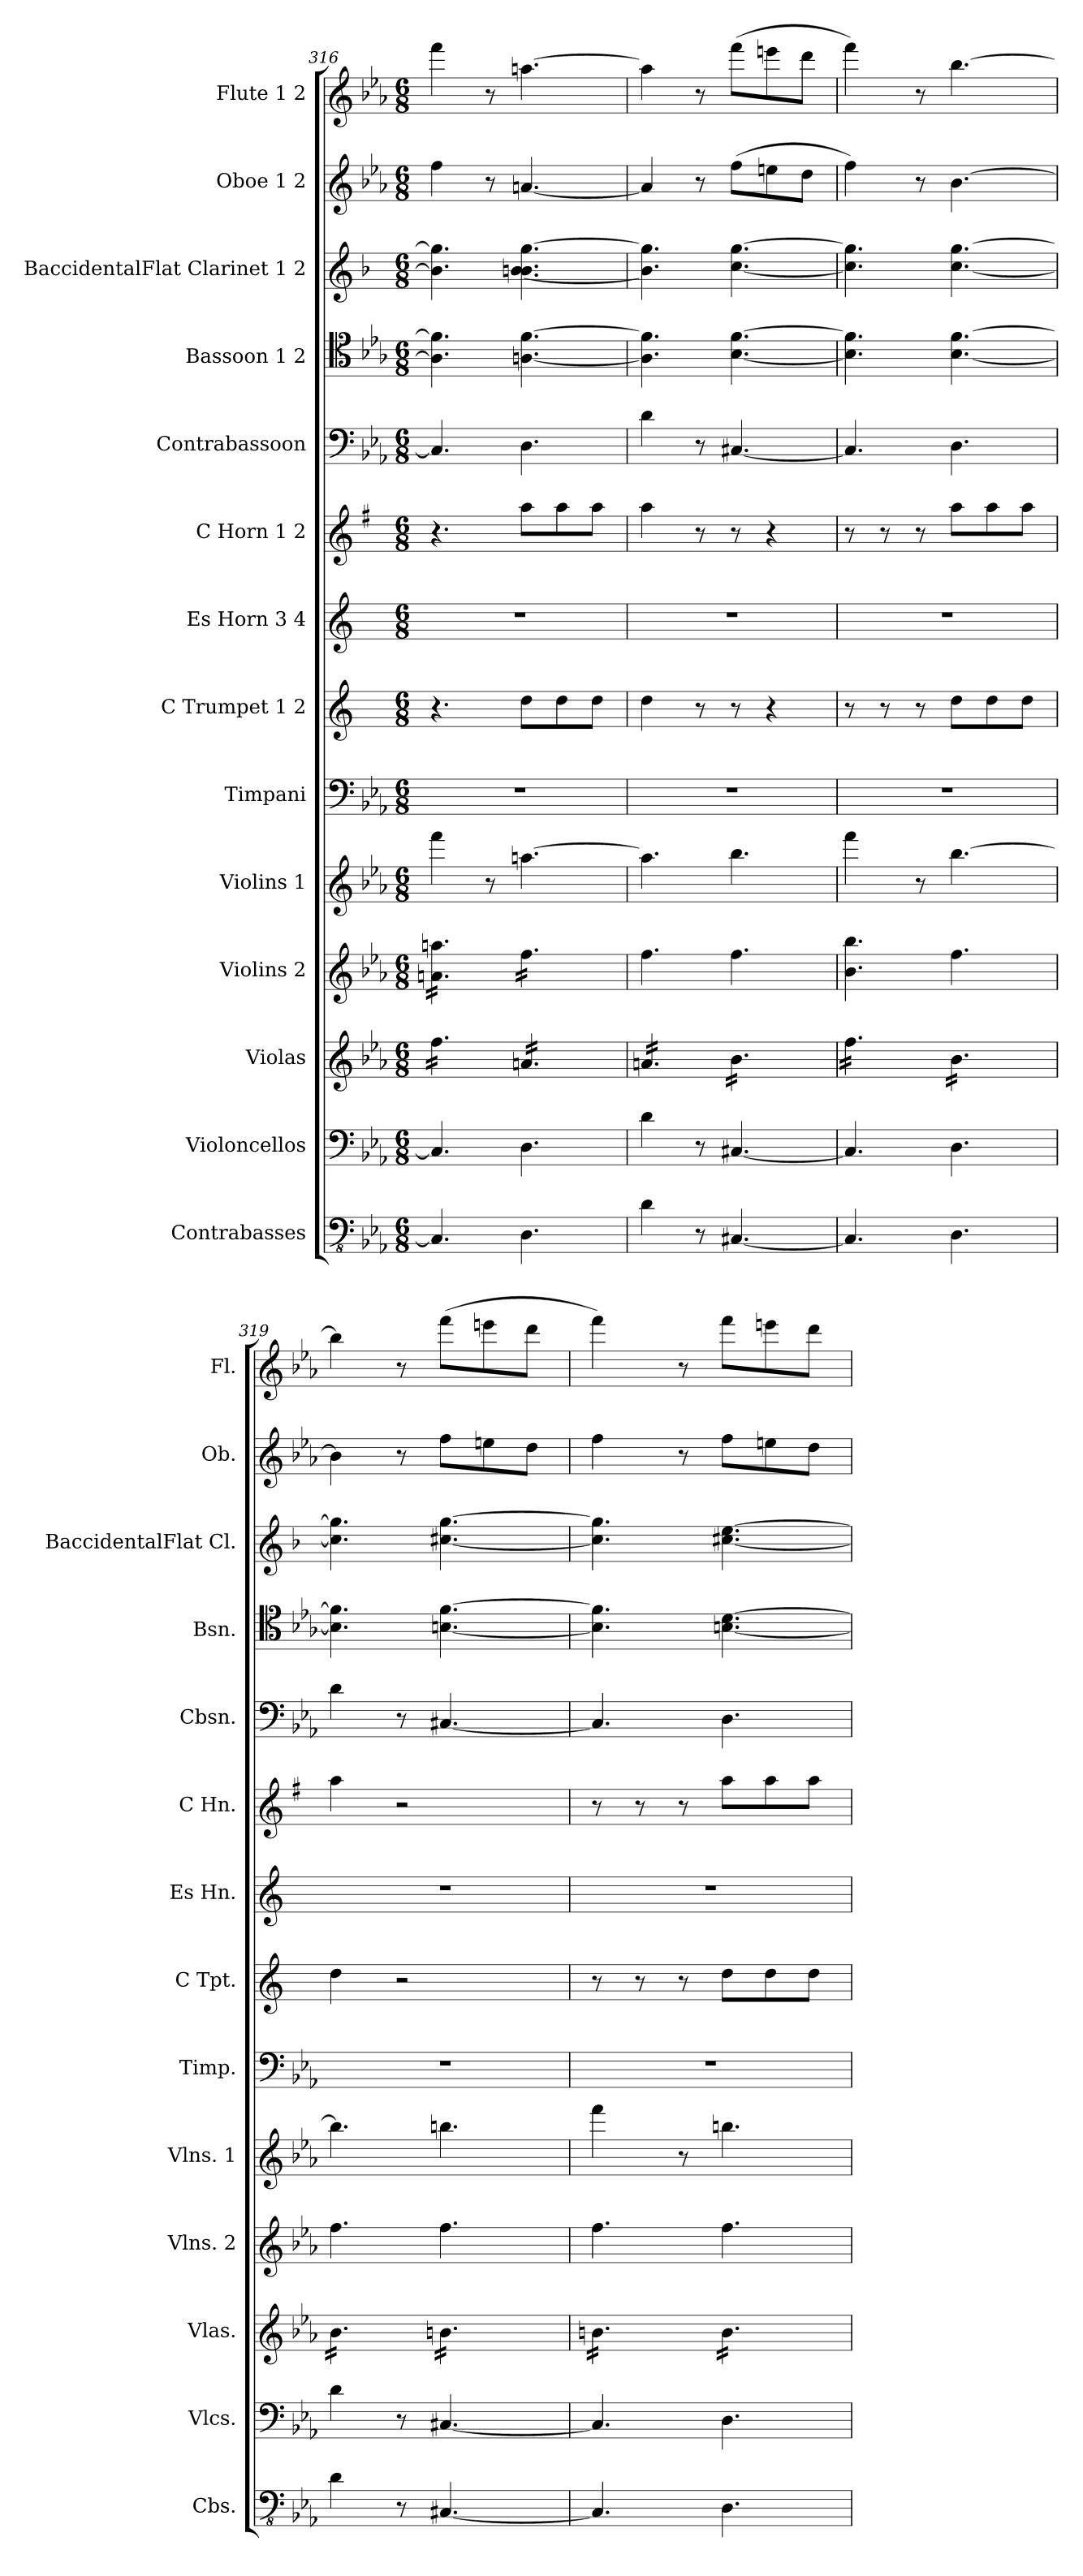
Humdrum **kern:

**kern	**kern	**kern	**kern	**kern	**kern	**kern	**kern	**kern	**kern	**kern	**kern	**kern	**kern
*part14	*part13	*part12	*part11	*part10	*part9	*part8	*part7	*part6	*part5	*part4	*part3	*part2	*part1
*staff14	*staff13	*staff12	*staff11	*staff10	*staff9	*staff8	*staff7	*staff6	*staff5	*staff4	*staff3	*staff2	*staff1
*I"Contrabasses	*I"Violoncellos	*I"Violas	*I"Violins 2	*I"Violins 1	*I"Timpani	*I"C Trumpet 1 2	*I"Es Horn 3 4	*I"C Horn 1 2	*I"Contrabassoon	*I"Bassoon 1 2	*I"BaccidentalFlat Clarinet 1 2	*I"Oboe 1 2	*I"Flute  1 2
*I'Cbs.	*I'Vlcs.	*I'Vlas.	*I'Vlns. 2	*I'Vlns. 1	*I'Timp.	*I'C Tpt.	*I'Es Hn.	*I'C Hn.	*I'Cbsn.	*I'Bsn.	*I'BaccidentalFlat Cl.	*I'Ob.	*I'Fl.
*clefFv4	*clefF4	*clefG2	*clefG2	*clefG2	*clefF4	*clefG2	*clefG2	*clefG2	*clefF4	*clefC4	*clefG2	*clefG2	*clefG2
*	*	*	*	*	*	*	*ITrd5c9	*ITrd4c7	*ITrd7c12	*	*ITrd1c2	*	*
*k[b-e-a-]	*k[b-e-a-]	*k[b-e-a-]	*k[b-e-a-]	*k[b-e-a-]	*k[b-e-a-]	*k[]	*k[b-e-a-]	*k[]	*k[b-e-a-]	*k[b-e-a-]	*k[b-e-a-]	*k[b-e-a-]	*k[b-e-a-]
*M6/8	*M6/8	*M6/8	*M6/8	*M6/8	*M6/8	*M6/8	*M6/8	*M6/8	*M6/8	*M6/8	*M6/8	*M6/8	*M6/8
=316	=316	=316	=316	=316	=316	=316	=316	=316	=316	=316	=316	=316	=316
*	*	*tremolo	*	*	*	*	*	*	*	*	*	*	*
*	*	*	*tremolo	*	*	*	*	*	*	*	*	*	*
4.CC#/]	4.C#/]	16ff\LL	16an\ 16aan\LL	4fff\	2.r	4.r	2.r	4.r	4.CC#/]	4.A-\] 4.f\]	4.a\] 4.ff\]	4ff\	4fff\
.	.	16ff\	16an\ 16aan\	.	.	.	.	.	.	.	.	.	.
.	.	16ff\	16an\ 16aan\	.	.	.	.	.	.	.	.	.	.
.	.	16ff\	16an\ 16aan\	.	.	.	.	.	.	.	.	.	.
.	.	16ff\	16an\ 16aan\	8r	.	.	.	.	.	.	.	8r	8r
.	.	16ff\JJ	16an\ 16aan\JJ	.	.	.	.	.	.	.	.	.	.
4.DD\	4.D\	16an/LL	16ff\LL	[4.aan\	.	8dd\L	.	8dd\L	4.DD\	[4.An\ [4.f\	[4.an\ 4.a\ [4.ff\	[4.an/	[4.aan\
.	.	16an/	16ff\	.	.	.	.	.	.	.	.	.	.
.	.	16an/	16ff\	.	.	8dd\	.	8dd\	.	.	.	.	.
.	.	16an/	16ff\	.	.	.	.	.	.	.	.	.	.
.	.	16an/	16ff\	.	.	8dd\J	.	8dd\J	.	.	.	.	.
.	.	16an/JJ	16ff\JJ	.	.	.	.	.	.	.	.	.	.
*	*	*	*Xtremolo	*	*	*	*	*	*	*	*	*	*
!!LO:PB:g=z
=317	=317	=317	=317	=317	=317	=317	=317	=317	=317	=317	=317	=317	=317
4D\	4d\	16an/LL	4.ff\	4.aa\]	2.r	4dd\	2.r	4dd\	4D\	4.A\] 4.f\]	4.a\] 4.ff\]	4a/]	4aa\]
.	.	16an/	.	.	.	.	.	.	.	.	.	.	.
.	.	16an/	.	.	.	.	.	.	.	.	.	.	.
.	.	16an/	.	.	.	.	.	.	.	.	.	.	.
8r	8r	16an/	.	.	.	8r	.	8r	8r	.	.	8r	8r
.	.	16an/JJ	.	.	.	.	.	.	.	.	.	.	.
[4.CC#X/	[4.C#X/	16b-\LL	4.ff\	4.bb-\	.	8r	.	8r	[4.CC#X/	[4.B-\ [4.f\	[4.b-\ [4.ff\	(>8ff\L	(>8fff\L
.	.	16b-\	.	.	.	.	.	.	.	.	.	.	.
.	.	16b-\	.	.	.	4r	.	4r	.	.	.	8een\	8eeen\
.	.	16b-\	.	.	.	.	.	.	.	.	.	.	.
.	.	16b-\	.	.	.	.	.	.	.	.	.	8dd\J	8ddd\J
.	.	16b-\JJ	.	.	.	.	.	.	.	.	.	.	.
=318	=318	=318	=318	=318	=318	=318	=318	=318	=318	=318	=318	=318	=318
4.CC#/]	4.C#/]	16ff\LL	4.b-\ 4.bb-\	4fff\	2.r	8r	2.r	8r	4.CC#/]	4.B-\] 4.f\]	4.b-\] 4.ff\]	4ff\)	4fff\)
.	.	16ff\	.	.	.	.	.	.	.	.	.	.	.
.	.	16ff\	.	.	.	8r	.	8r	.	.	.	.	.
.	.	16ff\	.	.	.	.	.	.	.	.	.	.	.
.	.	16ff\	.	8r	.	8r	.	8r	.	.	.	8r	8r
.	.	16ff\JJ	.	.	.	.	.	.	.	.	.	.	.
4.DD\	4.D\	16b-\LL	4.ff\	[4.bb-\	.	8dd\L	.	8dd\L	4.DD\	[4.B-\ [4.f\	[4.b-\ [4.ff\	[4.b-\	[4.bb-\
.	.	16b-\	.	.	.	.	.	.	.	.	.	.	.
.	.	16b-\	.	.	.	8dd\	.	8dd\	.	.	.	.	.
.	.	16b-\	.	.	.	.	.	.	.	.	.	.	.
.	.	16b-\	.	.	.	8dd\J	.	8dd\J	.	.	.	.	.
.	.	16b-\JJ	.	.	.	.	.	.	.	.	.	.	.
=319	=319	=319	=319	=319	=319	=319	=319	=319	=319	=319	=319	=319	=319
4D\	4d\	16b-\LL	4.ff\	4.bb-\]	2.r	4dd\	2.r	4dd\	4D\	4.B-\] 4.f\]	4.b-\] 4.ff\]	4b-\]	4bb-\]
.	.	16b-\	.	.	.	.	.	.	.	.	.	.	.
.	.	16b-\	.	.	.	.	.	.	.	.	.	.	.
.	.	16b-\	.	.	.	.	.	.	.	.	.	.	.
8r	8r	16b-\	.	.	.	2r	.	2r	8r	.	.	8r	8r
.	.	16b-\JJ	.	.	.	.	.	.	.	.	.	.	.
[4.CC#X/	[4.C#X/	16bn\LL	4.ff\	4.bbn\	.	.	.	.	[4.CC#X/	[4.Bn\ [4.f\	[4.bn\ [4.ff\	8ff\L	(>8fff\L
.	.	16bn\	.	.	.	.	.	.	.	.	.	.	.
.	.	16bn\	.	.	.	.	.	.	.	.	.	8een\	8eeen\
.	.	16bn\	.	.	.	.	.	.	.	.	.	.	.
.	.	16bn\	.	.	.	.	.	.	.	.	.	8dd\J	8ddd\J
.	.	16bn\JJ	.	.	.	.	.	.	.	.	.	.	.
=320	=320	=320	=320	=320	=320	=320	=320	=320	=320	=320	=320	=320	=320
4.CC#/]	4.C#/]	16bn\LL	4.ff\	4fff\	2.r	8r	2.r	8r	4.CC#/]	4.B\] 4.f\]	4.b\] 4.ff\]	4ff\	4fff\)
.	.	16bn\	.	.	.	.	.	.	.	.	.	.	.
.	.	16bn\	.	.	.	8r	.	8r	.	.	.	.	.
.	.	16bn\	.	.	.	.	.	.	.	.	.	.	.
.	.	16bn\	.	8r	.	8r	.	8r	.	.	.	8r	8r
.	.	16bn\JJ	.	.	.	.	.	.	.	.	.	.	.
4.DD\	4.D\	16b\LL	4.ff\	4.bbn\	.	8dd\L	.	8dd\L	4.DD\	[4.Bn\ [4.d\	[4.bn\ [4.dd\	8ff\L	8fff\L
.	.	16b\	.	.	.	.	.	.	.	.	.	.	.
.	.	16b\	.	.	.	8dd\	.	8dd\	.	.	.	8een\	8eeen\
.	.	16b\	.	.	.	.	.	.	.	.	.	.	.
.	.	16b\	.	.	.	8dd\J	.	8dd\J	.	.	.	8dd\J	8ddd\J
.	.	16b\JJ	.	.	.	.	.	.	.	.	.	.	.
*	*	*Xtremolo	*	*	*	*	*	*	*	*	*	*	*
=	=	=	=	=	=	=	=	=	=	=	=	=	=
*-	*-	*-	*-	*-	*-	*-	*-	*-	*-	*-	*-	*-	*-
